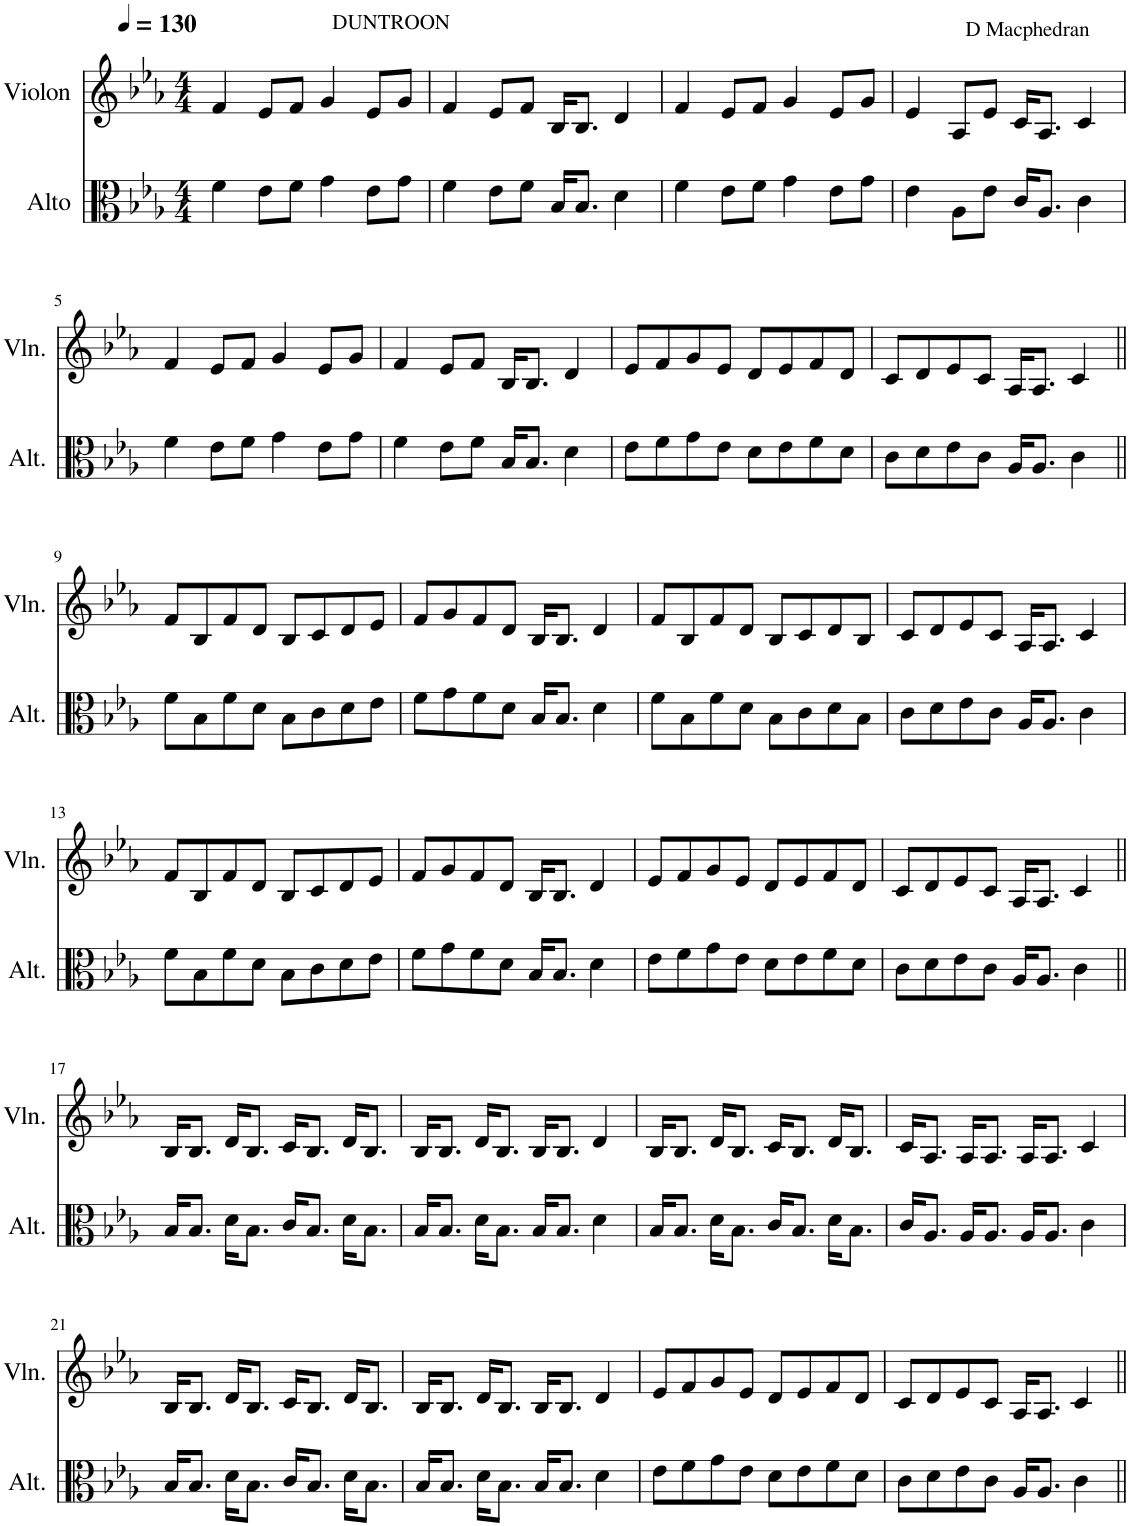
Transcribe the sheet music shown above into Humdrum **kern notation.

**kern	**kern
*part2	*part1
*staff2	*staff1
*I"Alto	*I"Violon
*I'Alt.	*I'Vln.
*clefC3	*clefG2
*k[b-e-a-]	*k[b-e-a-]
*M4/4	*M4/4
*MM130	*MM130
=1	=1
4f\	4f/
8e-\L	8e-/L
8f\J	8f/J
!	!LO:TX:a:t=DUNTROON
4g\	4g/
8e-\L	8e-/L
8g\J	8g/J
=2	=2
4f\	4f/
8e-\L	8e-/L
8f\J	8f/J
16B-/KL	16B-/KL
8.B-/J	8.B-/J
4d\	4d/
=3	=3
4f\	4f/
8e-\L	8e-/L
8f\J	8f/J
4g\	4g/
8e-\L	8e-/L
8g\J	8g/J
=4	=4
!	!LO:TX:a:t=D Macphedran
4e-\	4e-/
8A-\L	8A-/L
8e-\J	8e-/J
16c/KL	16c/KL
8.A-/J	8.A-/J
4c\	4c/
!!LO:LB:g=z
=5	=5
4f\	4f/
8e-\L	8e-/L
8f\J	8f/J
4g\	4g/
8e-\L	8e-/L
8g\J	8g/J
=6	=6
4f\	4f/
8e-\L	8e-/L
8f\J	8f/J
16B-/KL	16B-/KL
8.B-/J	8.B-/J
4d\	4d/
=7	=7
8e-\L	8e-/L
8f\	8f/
8g\	8g/
8e-\J	8e-/J
8d\L	8d/L
8e-\	8e-/
8f\	8f/
8d\J	8d/J
=8	=8
8c\L	8c/L
8d\	8d/
8e-\	8e-/
8c\J	8c/J
16A-/KL	16A-/KL
8.A-/J	8.A-/J
4c\	4c/
!!LO:LB:g=z
=9||	=9||
8f\L	8f/L
8B-\	8B-/
8f\	8f/
8d\J	8d/J
8B-\L	8B-/L
8c\	8c/
8d\	8d/
8e-\J	8e-/J
=10	=10
8f\L	8f/L
8g\	8g/
8f\	8f/
8d\J	8d/J
16B-/KL	16B-/KL
8.B-/J	8.B-/J
4d\	4d/
=11	=11
8f\L	8f/L
8B-\	8B-/
8f\	8f/
8d\J	8d/J
8B-\L	8B-/L
8c\	8c/
8d\	8d/
8B-\J	8B-/J
=12	=12
8c\L	8c/L
8d\	8d/
8e-\	8e-/
8c\J	8c/J
16A-/KL	16A-/KL
8.A-/J	8.A-/J
4c\	4c/
!!LO:LB:g=z
=13	=13
8f\L	8f/L
8B-\	8B-/
8f\	8f/
8d\J	8d/J
8B-\L	8B-/L
8c\	8c/
8d\	8d/
8e-\J	8e-/J
=14	=14
8f\L	8f/L
8g\	8g/
8f\	8f/
8d\J	8d/J
16B-/KL	16B-/KL
8.B-/J	8.B-/J
4d\	4d/
=15	=15
8e-\L	8e-/L
8f\	8f/
8g\	8g/
8e-\J	8e-/J
8d\L	8d/L
8e-\	8e-/
8f\	8f/
8d\J	8d/J
=16	=16
8c\L	8c/L
8d\	8d/
8e-\	8e-/
8c\J	8c/J
16A-/KL	16A-/KL
8.A-/J	8.A-/J
4c\	4c/
!!LO:LB:g=z
=17||	=17||
16B-/KL	16B-/KL
8.B-/J	8.B-/J
16d\KL	16d/KL
8.B-\J	8.B-/J
16c/KL	16c/KL
8.B-/J	8.B-/J
16d\KL	16d/KL
8.B-\J	8.B-/J
=18	=18
16B-/KL	16B-/KL
8.B-/J	8.B-/J
16d\KL	16d/KL
8.B-\J	8.B-/J
16B-/KL	16B-/KL
8.B-/J	8.B-/J
4d\	4d/
=19	=19
16B-/KL	16B-/KL
8.B-/J	8.B-/J
16d\KL	16d/KL
8.B-\J	8.B-/J
16c/KL	16c/KL
8.B-/J	8.B-/J
16d\KL	16d/KL
8.B-\J	8.B-/J
=20	=20
16c/KL	16c/KL
8.A-/J	8.A-/J
16A-/KL	16A-/KL
8.A-/J	8.A-/J
16A-/KL	16A-/KL
8.A-/J	8.A-/J
4c\	4c/
!!LO:LB:g=z
=21	=21
16B-/KL	16B-/KL
8.B-/J	8.B-/J
16d\KL	16d/KL
8.B-\J	8.B-/J
16c/KL	16c/KL
8.B-/J	8.B-/J
16d\KL	16d/KL
8.B-\J	8.B-/J
=22	=22
16B-/KL	16B-/KL
8.B-/J	8.B-/J
16d\KL	16d/KL
8.B-\J	8.B-/J
16B-/KL	16B-/KL
8.B-/J	8.B-/J
4d\	4d/
=23	=23
8e-\L	8e-/L
8f\	8f/
8g\	8g/
8e-\J	8e-/J
8d\L	8d/L
8e-\	8e-/
8f\	8f/
8d\J	8d/J
=24	=24
8c\L	8c/L
8d\	8d/
8e-\	8e-/
8c\J	8c/J
16A-/KL	16A-/KL
8.A-/J	8.A-/J
4c\	4c/
=||	=||
*-	*-
